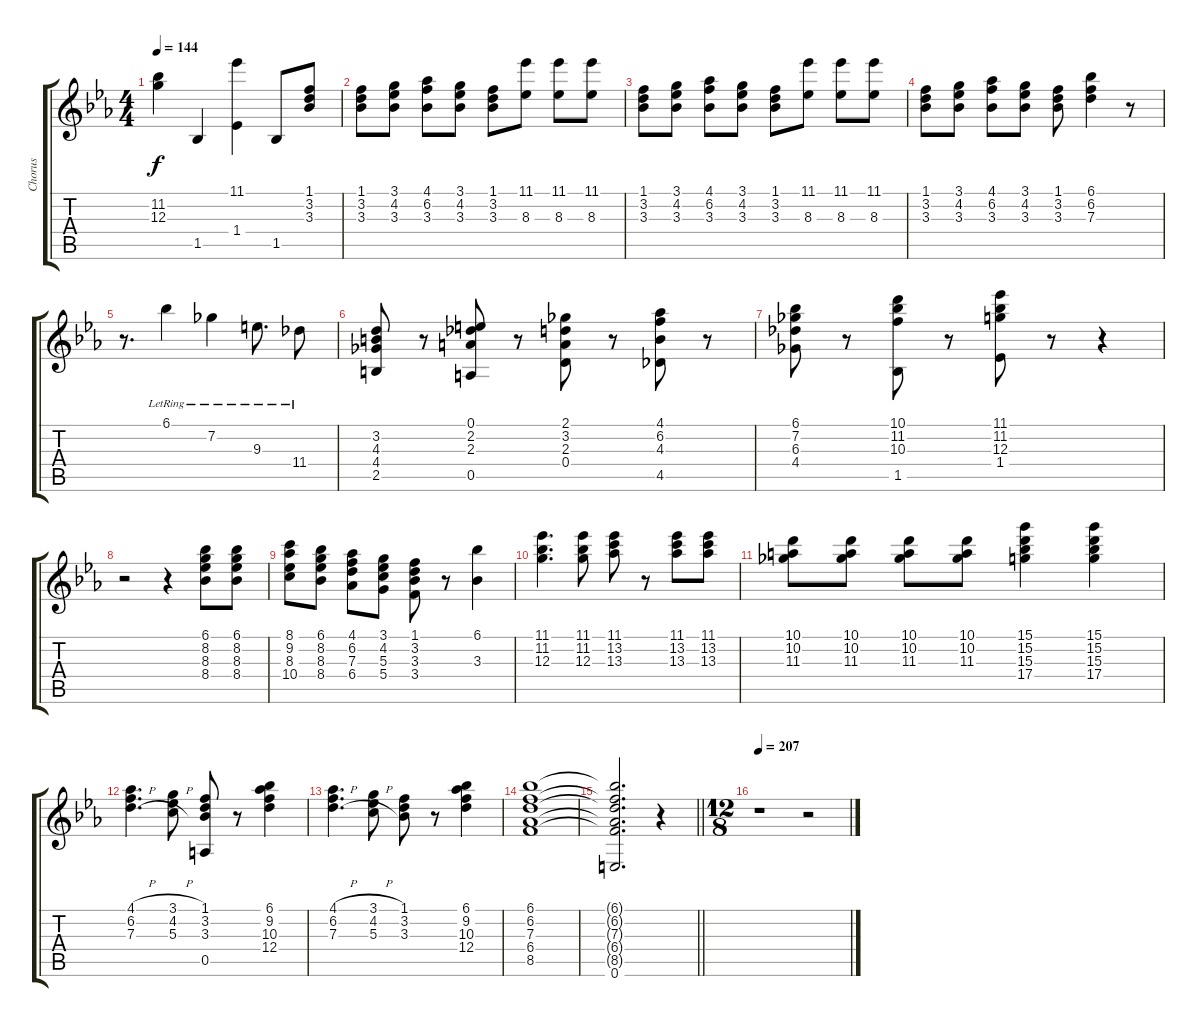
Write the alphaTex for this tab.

\track ("Chorus" "Chorus") {instrument acousticguitarsteel}
\staff {score tabs}
\tuning (E4 B3 G3 D3 A2 E2) {hide}
\ts (4 4)
\tempo 144
\clef g2
\ks eb
(11.2{t} 12.3{t}).4{dy f} 1.5.4 (11.1{t} 1.4).4 1.5.8 (1.1 3.2 3.3).8 |
(1.1 3.2 3.3).8 (3.1 4.2 3.3).8 (4.1 6.2 3.3).8 (3.1 4.2 3.3).8 (1.1 3.2 3.3).8 (11.1 8.3).8 (11.1 8.3).8 (11.1 8.3).8 |
(1.1 3.2 3.3).8 (3.1 4.2 3.3).8 (4.1 6.2 3.3).8 (3.1 4.2 3.3).8 (1.1 3.2 3.3).8 (11.1 8.3).8 (11.1 8.3).8 (11.1 8.3).8 |
(1.1 3.2 3.3).8 (3.1 4.2 3.3).8 (4.1 6.2 3.3).8 (3.1 4.2 3.3).8 (1.1 3.2 3.3).8 (6.1 6.2 7.3).4 r.8 |
r.8{d} 6.1{lr}.4 7.2{lr}.4 9.3{lr}.8{d} 11.4{lr}.8 |
(3.2 4.3 4.4 2.5).8 r.8 (0.1 2.2 2.3 0.5).8 r.8 (2.1 3.2 2.3 0.4).8 r.8 (4.1 6.2 4.3 4.5).8 r.8 |
(6.1 7.2 6.3 4.4).8 r.8 (10.1 11.2 10.3 1.5).8 r.8 (11.1 11.2 12.3 1.4).8 r.8 r.4 |
r.2 r.4 (6.1 8.2 8.3 8.4).8 (6.1 8.2 8.3 8.4).8 |
(8.1 9.2 8.3 10.4).8 (6.1 8.2 8.3 8.4).8 (4.1 6.2 7.3 6.4).8 (3.1 4.2 5.3 5.4).8 (1.1 3.2 3.3 3.4).8 r.8 (6.1 3.3).4 |
(11.1 11.2 12.3).4{d} (11.1 11.2 12.3).8 (11.1 13.2 13.3).8 r.8 (11.1 13.2 13.3).8 (11.1 13.2 13.3).8 |
(10.1 10.2 11.3).8 (10.1 10.2 11.3).8 (10.1 10.2 11.3).8 (10.1 10.2 11.3).8 (15.1 15.2 15.3 17.4).4 (15.1 15.2 15.3 17.4).4 |
(4.1{h} 6.2{h} 7.3{h}).4{d} (3.1{h} 4.2{h} 5.3{h}).8 (1.1 3.2 3.3 0.5).8 r.8 (6.1 9.2 10.3 12.4).4 |
(4.1{h} 6.2{h} 7.3{h}).4{d} (3.1{h} 4.2{h} 5.3{h}).8 (1.1 3.2 3.3).8 r.8 (6.1 9.2 10.3 12.4).4 |
(6.1 6.2 7.3 6.4 8.5).1 |
\barLineRight lightlight
(6.1{t} 6.2{t} 7.3{t} 6.4{t} 8.5{t} 0.6).2{d} r.4 |
\ts (12 8)
\tempo 207
r.1 r.2
